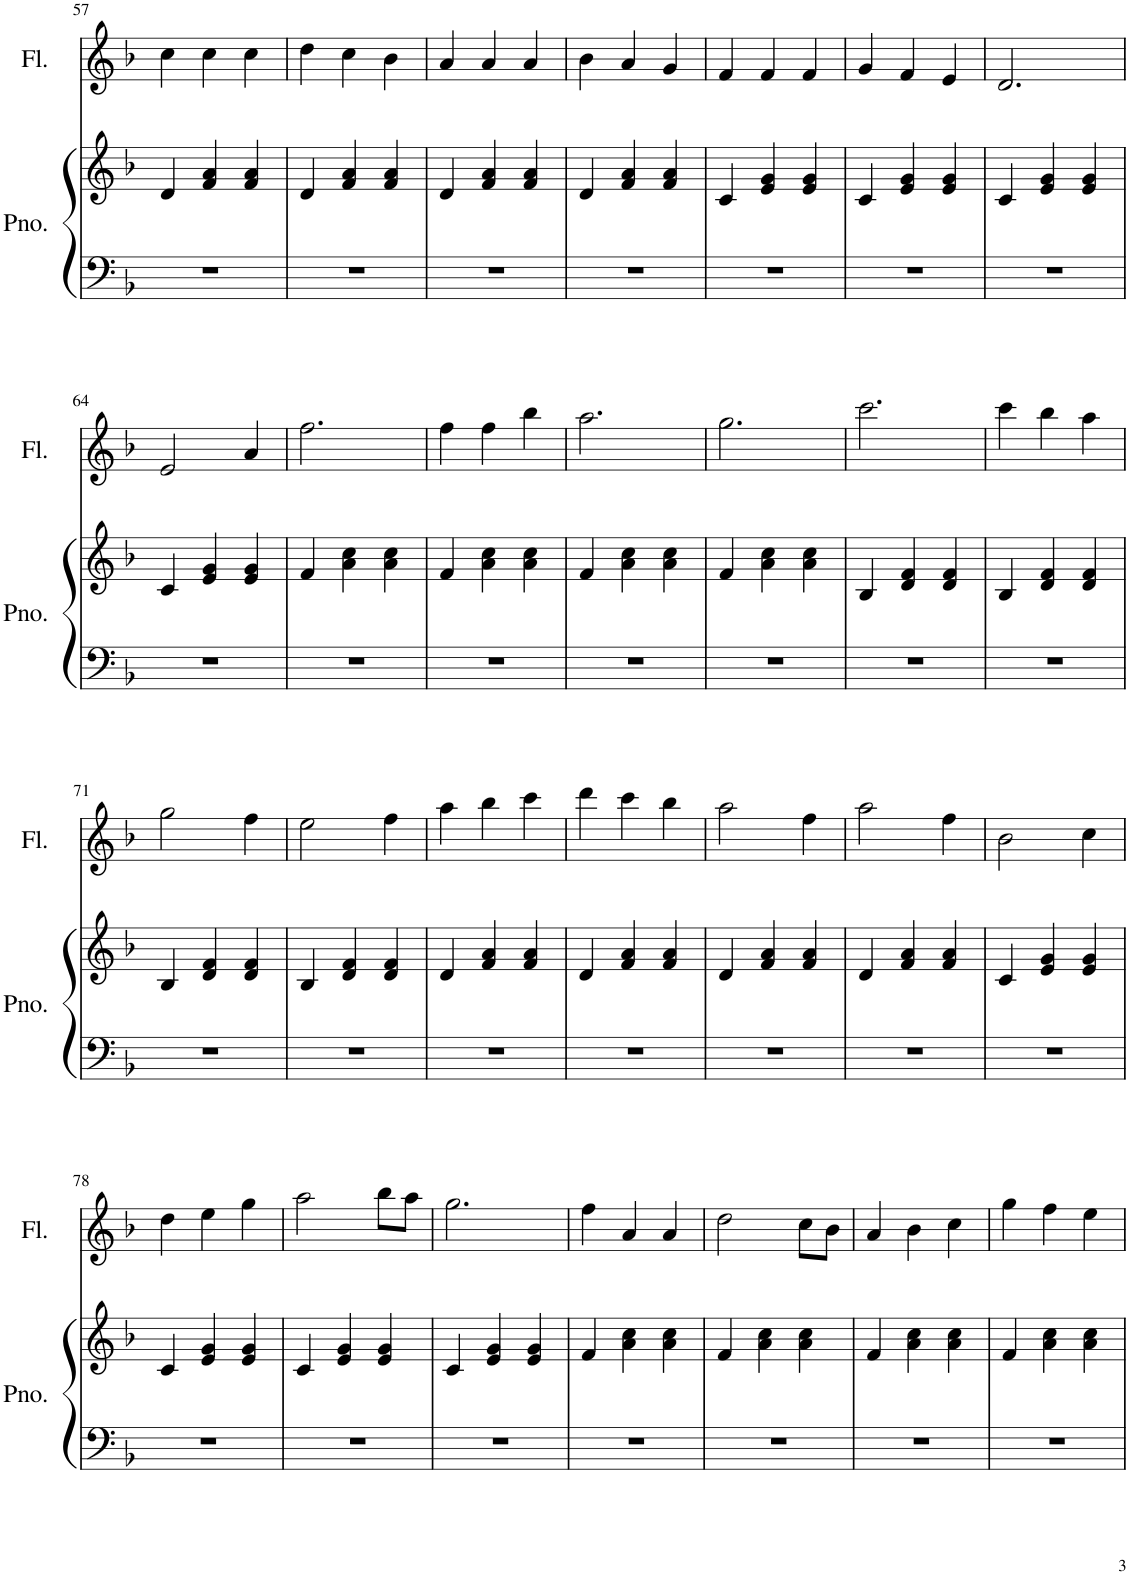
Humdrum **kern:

**kern	**kern	**kern
*part2	*part2	*part1
*staff3	*staff2	*staff1
*I"Piano	*	*I"Flute
*I'Pno.	*	*I'Fl.
!!LO:PB:g=z
*clefF4	*clefG2	*clefG2
*k[b-]	*k[b-]	*k[b-]
*M3/4	*M3/4	*M3/4
=57	=57	=57
2.r	4d/	4cc\
.	4f/ 4a/	4cc\
.	4f/ 4a/	4cc\
=58	=58	=58
2.r	4d/	4dd\
.	4f/ 4a/	4cc\
.	4f/ 4a/	4b-\
=59	=59	=59
2.r	4d/	4a/
.	4f/ 4a/	4a/
.	4f/ 4a/	4a/
=60	=60	=60
2.r	4d/	4b-\
.	4f/ 4a/	4a/
.	4f/ 4a/	4g/
=61	=61	=61
2.r	4c/	4f/
.	4e/ 4g/	4f/
.	4e/ 4g/	4f/
=62	=62	=62
2.r	4c/	4g/
.	4e/ 4g/	4f/
.	4e/ 4g/	4e/
=63	=63	=63
2.r	4c/	2.d/
.	4e/ 4g/	.
.	4e/ 4g/	.
!!LO:LB:g=z
=64	=64	=64
2.r	4c/	2e/
.	4e/ 4g/	.
.	4e/ 4g/	4a/
=65	=65	=65
2.r	4f/	2.ff\
.	4a\ 4cc\	.
.	4a\ 4cc\	.
=66	=66	=66
2.r	4f/	4ff\
.	4a\ 4cc\	4ff\
.	4a\ 4cc\	4bb-\
=67	=67	=67
2.r	4f/	2.aa\
.	4a\ 4cc\	.
.	4a\ 4cc\	.
=68	=68	=68
2.r	4f/	2.gg\
.	4a\ 4cc\	.
.	4a\ 4cc\	.
=69	=69	=69
2.r	4B-/	2.ccc\
.	4d/ 4f/	.
.	4d/ 4f/	.
=70	=70	=70
2.r	4B-/	4ccc\
.	4d/ 4f/	4bb-\
.	4d/ 4f/	4aa\
!!LO:LB:g=z
=71	=71	=71
2.r	4B-/	2gg\
.	4d/ 4f/	.
.	4d/ 4f/	4ff\
=72	=72	=72
2.r	4B-/	2ee\
.	4d/ 4f/	.
.	4d/ 4f/	4ff\
=73	=73	=73
2.r	4d/	4aa\
.	4f/ 4a/	4bb-\
.	4f/ 4a/	4ccc\
=74	=74	=74
2.r	4d/	4ddd\
.	4f/ 4a/	4ccc\
.	4f/ 4a/	4bb-\
=75	=75	=75
2.r	4d/	2aa\
.	4f/ 4a/	.
.	4f/ 4a/	4ff\
=76	=76	=76
2.r	4d/	2aa\
.	4f/ 4a/	.
.	4f/ 4a/	4ff\
=77	=77	=77
2.r	4c/	2b-\
.	4e/ 4g/	.
.	4e/ 4g/	4cc\
!!LO:LB:g=z
=78	=78	=78
2.r	4c/	4dd\
.	4e/ 4g/	4ee\
.	4e/ 4g/	4gg\
=79	=79	=79
2.r	4c/	2aa\
.	4e/ 4g/	.
.	4e/ 4g/	8bb-\L
.	.	8aa\J
=80	=80	=80
2.r	4c/	2.gg\
.	4e/ 4g/	.
.	4e/ 4g/	.
=81	=81	=81
2.r	4f/	4ff\
.	4a\ 4cc\	4a/
.	4a\ 4cc\	4a/
=82	=82	=82
2.r	4f/	2dd\
.	4a\ 4cc\	.
.	4a\ 4cc\	8cc\L
.	.	8b-\J
=83	=83	=83
2.r	4f/	4a/
.	4a\ 4cc\	4b-\
.	4a\ 4cc\	4cc\
=84	=84	=84
2.r	4f/	4gg\
.	4a\ 4cc\	4ff\
.	4a\ 4cc\	4ee\
=	=	=
*-	*-	*-
